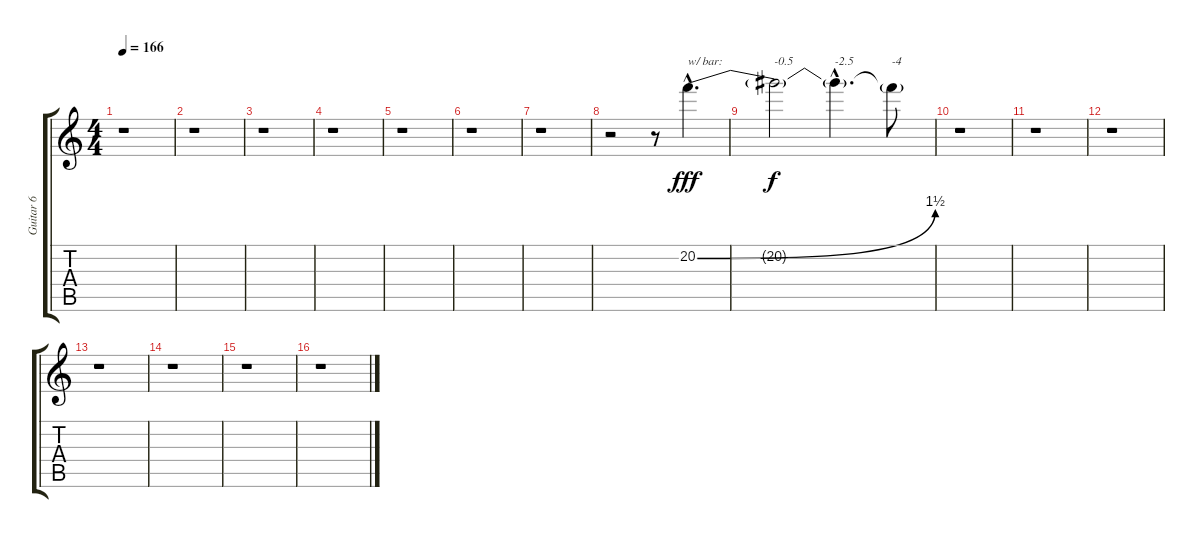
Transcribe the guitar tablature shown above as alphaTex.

\track ("Guitar 6" "Guitar 6") {instrument distortionguitar}
\staff {score tabs}
\tuning (D4 A3 F3 C3 G2 C2) {hide}
\ts (4 4)
\tempo 166
\clef g2
\ks c
r.1{dy fff} |
r.1 |
r.1 |
r.1 |
r.1 |
r.1 |
r.1 |
r.2 r.8 20.2{be (bend 0 0 60 6) hac}.4{d txt "w/ bar:" volume 0} |
20.2{t}.2{txt "-0.5" dy f} 20.2{hac t}.4{d txt "-2.5"} 20.2{t}.8{txt "-4" volume 16} |
r.1 |
r.1 |
r.1 |
r.1 |
r.1 |
r.1 |
r.1
